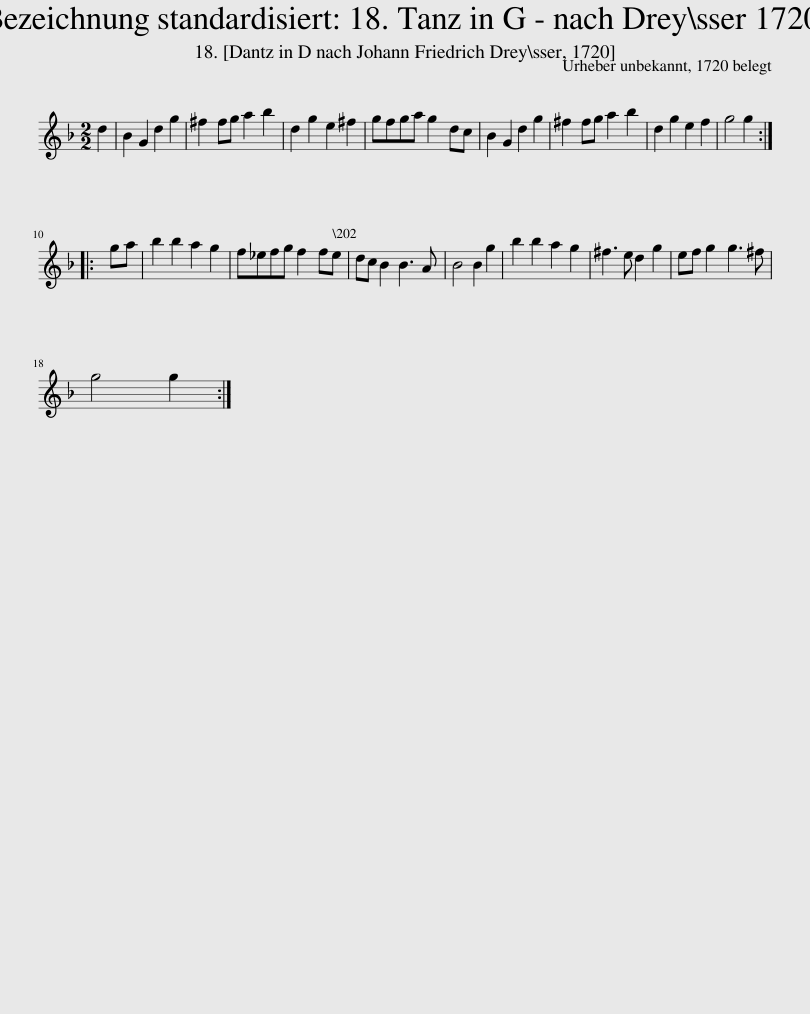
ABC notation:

X:1
L:1/8
M:2/2
I:linebreak $
K:F
V:1 treble
V:1
 d2 | B2 G2 d2 g2 | ^f2 fg a2 b2 | d2 g2 e2 ^f2 | gfga g2 dc | %5
 B2 G2 d2 g2 | ^f2 fg a2 b2 | d2 g2 e2 f2 | g4 g2 ::$ ga | %10
 b2 b2 a2 g2 | f_efg f2 fe | dc B2 B3 A | B4 B2 g2 | b2 b2 a2 g2 | %15
 ^f3 e d2 g2 | ef g2 g3 ^f |$ g4 g2 :| %18
